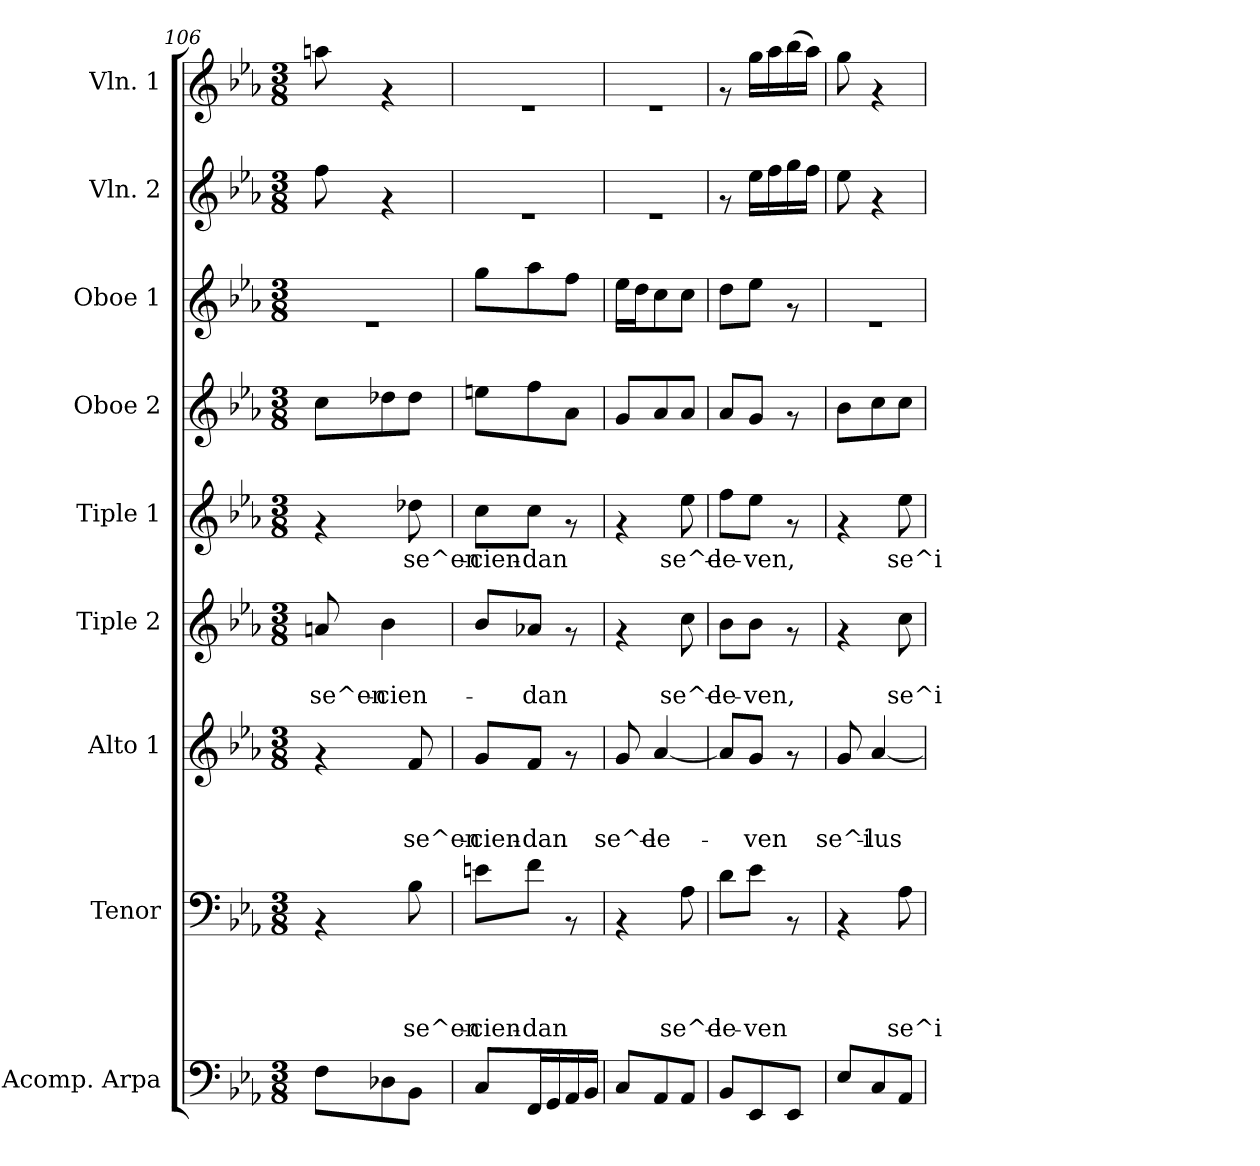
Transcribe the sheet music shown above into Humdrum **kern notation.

**kern	**kern	**text	**text	**text	**text	**kern	**text	**text	**text	**kern	**text	**text	**kern	**text	**kern	**kern	**kern	**kern
*part9	*part8	*part8	*part8	*part8	*part8	*part7	*part7	*part7	*part7	*part6	*part6	*part6	*part5	*part5	*part4	*part3	*part2	*part1
*staff9	*staff8	*staff8	*staff8	*staff8	*staff8	*staff7	*staff7	*staff7	*staff7	*staff6	*staff6	*staff6	*staff5	*staff5	*staff4	*staff3	*staff2	*staff1
*I"Acomp. Arpa	*I"Tenor	*	*	*	*	*I"Alto 1	*	*	*	*I"Tiple 2	*	*	*I"Tiple 1	*	*I"Oboe 2	*I"Oboe 1	*I"Vln. 2	*I"Vln. 1
*I'Acomp. Arpa	*I'Tenor	*	*	*	*	*I'Alto 1	*	*	*	*I'Tiple 2	*	*	*I'Tiple 1	*	*I'Oboe 2	*I'Oboe 1	*I'Vln. 2	*I'Vln. 1
*clefF4	*clefF4	*	*	*	*	*clefG2	*	*	*	*clefG2	*	*	*clefG2	*	*clefG2	*clefG2	*clefG2	*clefG2
*k[b-e-a-]	*k[b-e-a-]	*	*	*	*	*k[b-e-a-]	*	*	*	*k[b-e-a-]	*	*	*k[b-e-a-]	*	*k[b-e-a-]	*k[b-e-a-]	*k[b-e-a-]	*k[b-e-a-]
*E-:	*E-:	*	*	*	*	*E-:	*	*	*	*E-:	*	*	*E-:	*	*E-:	*E-:	*E-:	*E-:
*M3/8	*M3/8	*	*	*	*	*M3/8	*	*	*	*M3/8	*	*	*M3/8	*	*M3/8	*M3/8	*M3/8	*M3/8
=106	=106	=106	=106	=106	=106	=106	=106	=106	=106	=106	=106	=106	=106	=106	=106	=106	=106	=106
!	!	!	!	!	!	!	!	!	!	!	!	!LO:LY:b	!	!	!	!	!	!
8F\L	4rAA	.	.	.	.	4rf	.	.	.	8an/	.	se^en-	4rf	.	8cc\L	4.re	8ff\	8aan\
!	!	!	!	!	!	!	!	!	!	!	!	!LO:LY:b	!	!	!	!	!	!
8D-X\	.	.	.	.	.	.	.	.	.	4b-\	.	-cien-	.	.	8dd-X\	.	4rf	4rf
!	!	!	!	!	!LO:LY:b	!	!	!	!LO:LY:b	!	!	!	!	!LO:LY:b	!	!	!	!
8BB-\J	8B-\	.	.	.	se^en-	8f/	.	.	se^en-	.	.	.	8dd-X\	se^en-	8dd-\J	.	.	.
=107	=107	=107	=107	=107	=107	=107	=107	=107	=107	=107	=107	=107	=107	=107	=107	=107	=107	=107
!	!	!	!	!	!LO:LY:b	!	!	!	!LO:LY:b	!	!	!	!	!LO:LY:b	!	!	!	!
8C/L	8en\L	.	.	.	-cien-	8g/L	.	.	-cien-	8b-/L	.	.	8cc\L	-cien-	8een\L	8gg\L	4.re	4.re
!	!	!	!	!	!LO:LY:b	!	!	!	!LO:LY:b	!	!	!LO:LY:b	!	!LO:LY:b	!	!	!	!
16FF/L	8f\J	.	.	.	-dan	8f/J	.	.	-dan	8a-X/J	.	-dan	8cc\J	-dan	8ff\	8aa-\	.	.
16GG/	.	.	.	.	.	.	.	.	.	.	.	.	.	.	.	.	.	.
16AA-/	8rAA	.	.	.	.	8rf	.	.	.	8rf	.	.	8rf	.	8a-\J	8ff\J	.	.
16BB-/JJ	.	.	.	.	.	.	.	.	.	.	.	.	.	.	.	.	.	.
=108	=108	=108	=108	=108	=108	=108	=108	=108	=108	=108	=108	=108	=108	=108	=108	=108	=108	=108
!	!	!	!	!	!	!	!	!	!LO:LY:b	!	!	!	!	!	!	!	!	!
8C/L	4rAA	.	.	.	.	8g/	.	.	se^e-	4rf	.	.	4rf	.	8g/L	16ee-\LL	4.re	4.re
.	.	.	.	.	.	.	.	.	.	.	.	.	.	.	.	16dd\J	.	.
!	!	!	!	!	!	!	!	!	!LO:LY:b	!	!	!	!	!	!	!	!	!
8AA-/	.	.	.	.	.	[>4a-/	.	.	-le-	.	.	.	.	.	8a-/	8cc\	.	.
!	!	!	!	!	!LO:LY:b	!	!	!	!	!	!	!LO:LY:b	!	!LO:LY:b	!	!	!	!
8AA-/J	8A-\	.	.	.	se^e-	.	.	.	.	8cc\	.	se^e-	8ee-\	se^e-	8a-/J	8cc\J	.	.
=109	=109	=109	=109	=109	=109	=109	=109	=109	=109	=109	=109	=109	=109	=109	=109	=109	=109	=109
!	!	!	!	!	!LO:LY:b	!	!	!	!	!	!	!LO:LY:b	!	!LO:LY:b	!	!	!	!
8BB-/L	8d\L	.	.	.	-le-	8a-/L]	.	.	.	8b-\L	.	-le-	8ff\L	-le-	8a-/L	8dd\L	8rf	8rf
!	!	!	!	!	!LO:LY:b	!	!	!	!LO:LY:b	!	!	!LO:LY:b	!	!LO:LY:b	!	!	!	!
8EE-/	8e-\J	.	.	.	-ven	8g/J	.	.	-ven	8b-\J	.	-ven,	8ee-\J	-ven,	8g/J	8ee-\J	16ee-\LL	16gg\LL
.	.	.	.	.	.	.	.	.	.	.	.	.	.	.	.	.	16ff\	16aa-\
8EE-/J	8rAA	.	.	.	.	8rf	.	.	.	8rf	.	.	8rf	.	8rf	8rf	16gg\	(<16bb-\
.	.	.	.	.	.	.	.	.	.	.	.	.	.	.	.	.	16ff\JJ	16aa-\JJ)
=110	=110	=110	=110	=110	=110	=110	=110	=110	=110	=110	=110	=110	=110	=110	=110	=110	=110	=110
!	!	!	!	!	!	!	!	!	!LO:LY:b	!	!	!	!	!	!	!	!	!
8E-/L	4rAA	.	.	.	.	8g/	.	.	se^i-	4rf	.	.	4rf	.	8b-\L	4.re	8ee-\	8gg\
!	!	!	!	!	!	!	!	!	!LO:LY:b	!	!	!	!	!	!	!	!	!
8C/	.	.	.	.	.	[>4a-/	.	.	-lus	.	.	.	.	.	8cc\	.	4rf	4rf
!	!	!	!	!	!LO:LY:b	!	!	!	!	!	!	!LO:LY:b	!	!LO:LY:b	!	!	!	!
8AA-/J	8A-\	.	.	.	se^i-	.	.	.	.	8cc\	.	se^i-	8ee-\	se^i-	8cc\J	.	.	.
=	=	=	=	=	=	=	=	=	=	=	=	=	=	=	=	=	=	=
*-	*-	*-	*-	*-	*-	*-	*-	*-	*-	*-	*-	*-	*-	*-	*-	*-	*-	*-
